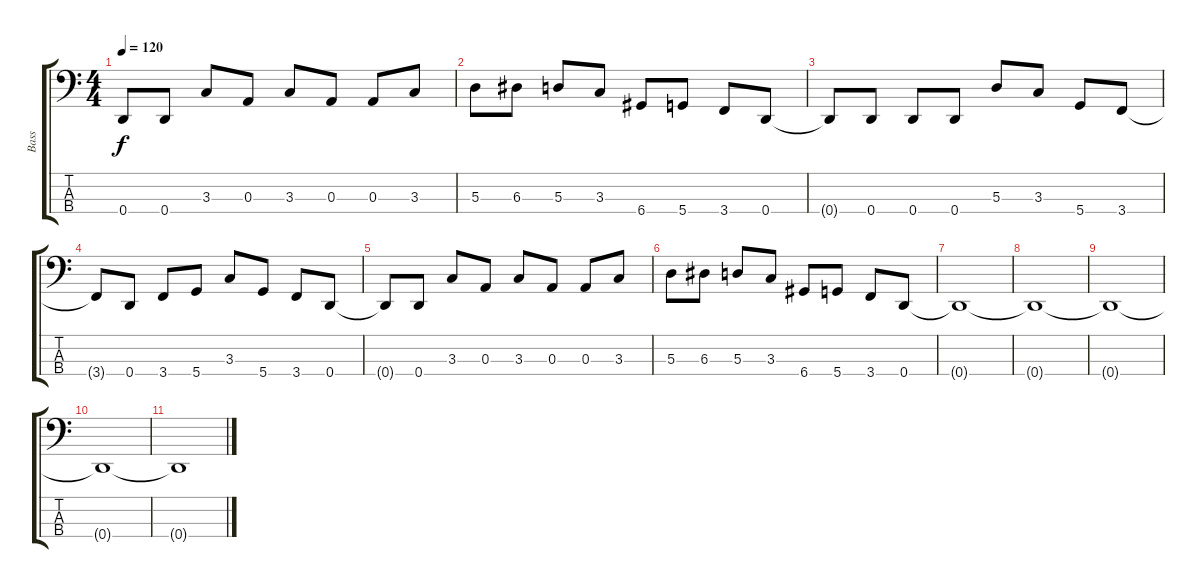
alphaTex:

\track ("Bass" "Bass") {instrument electricbassfinger}
\staff {score tabs}
\tuning (G2 D2 A1 D1) {hide}
\ts (4 4)
\tempo 120
\clef f4
\ks c
0.4{t}.8{dy f} 0.4.8 3.3.8 0.3.8 3.3.8 0.3.8 0.3.8 3.3.8 |
5.3.8 6.3.8 5.3.8 3.3.8 6.4.8 5.4.8 3.4.8 0.4.8 |
0.4{t}.8 0.4.8 0.4.8 0.4.8 5.3.8 3.3.8 5.4.8 3.4.8 |
3.4{t}.8 0.4.8 3.4.8 5.4.8 3.3.8 5.4.8 3.4.8 0.4.8 |
0.4{t}.8 0.4.8 3.3.8 0.3.8 3.3.8 0.3.8 0.3.8 3.3.8 |
5.3.8 6.3.8 5.3.8 3.3.8 6.4.8 5.4.8 3.4.8 0.4.8 |
0.4{t}.1 |
0.4{t}.1 |
0.4{t}.1 |
0.4{t}.1 |
0.4{t}.1
